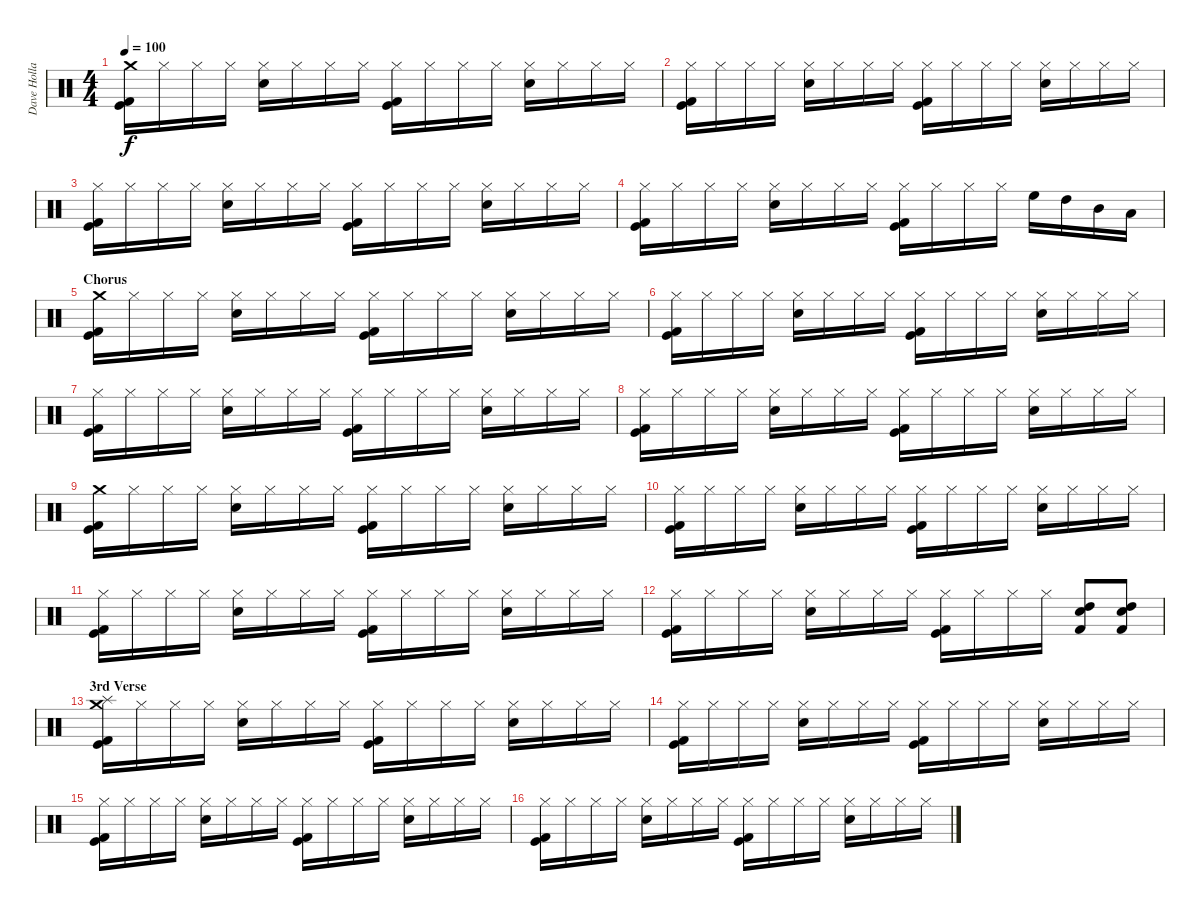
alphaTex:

\track ("Dave Holland" "Dave Holla") {instrument percussion}
\staff {score}
\articulation defaults
\ts (4 4)
\tempo 100
\clef neutral
\ks c
("Crash medium (hit)" "Kick (hit)" "Kick (hit) 2").16{dy f} "Hi-Hat (closed)".16 "Hi-Hat (closed)".16 "Hi-Hat (closed)".16 ("Hi-Hat (closed)" "Electric Snare (hit)").16 "Hi-Hat (closed)".16 "Hi-Hat (closed)".16 "Hi-Hat (closed)".16 ("Hi-Hat (closed)" "Kick (hit)" "Kick (hit) 2").16 "Hi-Hat (closed)".16 "Hi-Hat (closed)".16 "Hi-Hat (closed)".16 ("Hi-Hat (closed)" "Electric Snare (hit)").16 "Hi-Hat (closed)".16 "Hi-Hat (closed)".16 "Hi-Hat (closed)".16 |
("Hi-Hat (closed)" "Kick (hit)" "Kick (hit) 2").16 "Hi-Hat (closed)".16 "Hi-Hat (closed)".16 "Hi-Hat (closed)".16 ("Hi-Hat (closed)" "Electric Snare (hit)").16 "Hi-Hat (closed)".16 "Hi-Hat (closed)".16 "Hi-Hat (closed)".16 ("Hi-Hat (closed)" "Kick (hit)" "Kick (hit) 2").16 "Hi-Hat (closed)".16 "Hi-Hat (closed)".16 "Hi-Hat (closed)".16 ("Hi-Hat (closed)" "Electric Snare (hit)").16 "Hi-Hat (closed)".16 "Hi-Hat (closed)".16 "Hi-Hat (closed)".16 |
("Hi-Hat (closed)" "Kick (hit)" "Kick (hit) 2").16 "Hi-Hat (closed)".16 "Hi-Hat (closed)".16 "Hi-Hat (closed)".16 ("Hi-Hat (closed)" "Electric Snare (hit)").16 "Hi-Hat (closed)".16 "Hi-Hat (closed)".16 "Hi-Hat (closed)".16 ("Hi-Hat (closed)" "Kick (hit)" "Kick (hit) 2").16 "Hi-Hat (closed)".16 "Hi-Hat (closed)".16 "Hi-Hat (closed)".16 ("Hi-Hat (closed)" "Electric Snare (hit)").16 "Hi-Hat (closed)".16 "Hi-Hat (closed)".16 "Hi-Hat (closed)".16 |
("Hi-Hat (closed)" "Kick (hit)" "Kick (hit) 2").16 "Hi-Hat (closed)".16 "Hi-Hat (closed)".16 "Hi-Hat (closed)".16 ("Hi-Hat (closed)" "Electric Snare (hit)").16 "Hi-Hat (closed)".16 "Hi-Hat (closed)".16 "Hi-Hat (closed)".16 ("Hi-Hat (closed)" "Kick (hit)" "Kick (hit) 2").16 "Hi-Hat (closed)".16 "Hi-Hat (closed)".16 "Hi-Hat (closed)".16 "High Floor Tom (hit)".16 "High Tom (hit)".16 "Mid Tom (hit)".16 "Low Tom (hit)".16 |
\section ("" "Chorus")
("Crash medium (hit)" "Kick (hit)" "Kick (hit) 2").16 "Hi-Hat (closed)".16 "Hi-Hat (closed)".16 "Hi-Hat (closed)".16 ("Hi-Hat (closed)" "Electric Snare (hit)").16 "Hi-Hat (closed)".16 "Hi-Hat (closed)".16 "Hi-Hat (closed)".16 ("Hi-Hat (closed)" "Kick (hit)" "Kick (hit) 2").16 "Hi-Hat (closed)".16 "Hi-Hat (closed)".16 "Hi-Hat (closed)".16 ("Hi-Hat (closed)" "Electric Snare (hit)").16 "Hi-Hat (closed)".16 "Hi-Hat (closed)".16 "Hi-Hat (closed)".16 |
("Hi-Hat (closed)" "Kick (hit)" "Kick (hit) 2").16 "Hi-Hat (closed)".16 "Hi-Hat (closed)".16 "Hi-Hat (closed)".16 ("Hi-Hat (closed)" "Electric Snare (hit)").16 "Hi-Hat (closed)".16 "Hi-Hat (closed)".16 "Hi-Hat (closed)".16 ("Hi-Hat (closed)" "Kick (hit)" "Kick (hit) 2").16 "Hi-Hat (closed)".16 "Hi-Hat (closed)".16 "Hi-Hat (closed)".16 ("Hi-Hat (closed)" "Electric Snare (hit)").16 "Hi-Hat (closed)".16 "Hi-Hat (closed)".16 "Hi-Hat (closed)".16 |
("Hi-Hat (closed)" "Kick (hit)" "Kick (hit) 2").16 "Hi-Hat (closed)".16 "Hi-Hat (closed)".16 "Hi-Hat (closed)".16 ("Hi-Hat (closed)" "Electric Snare (hit)").16 "Hi-Hat (closed)".16 "Hi-Hat (closed)".16 "Hi-Hat (closed)".16 ("Hi-Hat (closed)" "Kick (hit)" "Kick (hit) 2").16 "Hi-Hat (closed)".16 "Hi-Hat (closed)".16 "Hi-Hat (closed)".16 ("Hi-Hat (closed)" "Electric Snare (hit)").16 "Hi-Hat (closed)".16 "Hi-Hat (closed)".16 "Hi-Hat (closed)".16 |
("Hi-Hat (closed)" "Kick (hit)" "Kick (hit) 2").16 "Hi-Hat (closed)".16 "Hi-Hat (closed)".16 "Hi-Hat (closed)".16 ("Hi-Hat (closed)" "Electric Snare (hit)").16 "Hi-Hat (closed)".16 "Hi-Hat (closed)".16 "Hi-Hat (closed)".16 ("Hi-Hat (closed)" "Kick (hit)" "Kick (hit) 2").16 "Hi-Hat (closed)".16 "Hi-Hat (closed)".16 "Hi-Hat (closed)".16 ("Hi-Hat (closed)" "Electric Snare (hit)").16 "Hi-Hat (closed)".16 "Hi-Hat (closed)".16 "Hi-Hat (closed)".16 |
("Crash medium (hit)" "Kick (hit)" "Kick (hit) 2").16 "Hi-Hat (closed)".16 "Hi-Hat (closed)".16 "Hi-Hat (closed)".16 ("Hi-Hat (closed)" "Electric Snare (hit)").16 "Hi-Hat (closed)".16 "Hi-Hat (closed)".16 "Hi-Hat (closed)".16 ("Hi-Hat (closed)" "Kick (hit)" "Kick (hit) 2").16 "Hi-Hat (closed)".16 "Hi-Hat (closed)".16 "Hi-Hat (closed)".16 ("Hi-Hat (closed)" "Electric Snare (hit)").16 "Hi-Hat (closed)".16 "Hi-Hat (closed)".16 "Hi-Hat (closed)".16 |
("Hi-Hat (closed)" "Kick (hit)" "Kick (hit) 2").16 "Hi-Hat (closed)".16 "Hi-Hat (closed)".16 "Hi-Hat (closed)".16 ("Hi-Hat (closed)" "Electric Snare (hit)").16 "Hi-Hat (closed)".16 "Hi-Hat (closed)".16 "Hi-Hat (closed)".16 ("Hi-Hat (closed)" "Kick (hit)" "Kick (hit) 2").16 "Hi-Hat (closed)".16 "Hi-Hat (closed)".16 "Hi-Hat (closed)".16 ("Hi-Hat (closed)" "Electric Snare (hit)").16 "Hi-Hat (closed)".16 "Hi-Hat (closed)".16 "Hi-Hat (closed)".16 |
("Hi-Hat (closed)" "Kick (hit)" "Kick (hit) 2").16 "Hi-Hat (closed)".16 "Hi-Hat (closed)".16 "Hi-Hat (closed)".16 ("Hi-Hat (closed)" "Electric Snare (hit)").16 "Hi-Hat (closed)".16 "Hi-Hat (closed)".16 "Hi-Hat (closed)".16 ("Hi-Hat (closed)" "Kick (hit)" "Kick (hit) 2").16 "Hi-Hat (closed)".16 "Hi-Hat (closed)".16 "Hi-Hat (closed)".16 ("Hi-Hat (closed)" "Electric Snare (hit)").16 "Hi-Hat (closed)".16 "Hi-Hat (closed)".16 "Hi-Hat (closed)".16 |
("Hi-Hat (closed)" "Kick (hit)" "Kick (hit) 2").16 "Hi-Hat (closed)".16 "Hi-Hat (closed)".16 "Hi-Hat (closed)".16 ("Hi-Hat (closed)" "Electric Snare (hit)").16 "Hi-Hat (closed)".16 "Hi-Hat (closed)".16 "Hi-Hat (closed)".16 ("Hi-Hat (closed)" "Kick (hit)" "Kick (hit) 2").16 "Hi-Hat (closed)".16 "Hi-Hat (closed)".16 "Hi-Hat (closed)".16 ("High Tom (hit)" "Electric Snare (hit)" "Kick (hit) 2").8 ("High Tom (hit)" "Electric Snare (hit)" "Kick (hit) 2").8 |
\section ("" "3rd Verse")
("Crash medium (hit)" "Splash (hit)" "Kick (hit)" "Kick (hit) 2").16 "Hi-Hat (closed)".16 "Hi-Hat (closed)".16 "Hi-Hat (closed)".16 ("Hi-Hat (closed)" "Electric Snare (hit)").16 "Hi-Hat (closed)".16 "Hi-Hat (closed)".16 "Hi-Hat (closed)".16 ("Hi-Hat (closed)" "Kick (hit)" "Kick (hit) 2").16 "Hi-Hat (closed)".16 "Hi-Hat (closed)".16 "Hi-Hat (closed)".16 ("Hi-Hat (closed)" "Electric Snare (hit)").16 "Hi-Hat (closed)".16 "Hi-Hat (closed)".16 "Hi-Hat (closed)".16 |
("Hi-Hat (closed)" "Kick (hit)" "Kick (hit) 2").16 "Hi-Hat (closed)".16 "Hi-Hat (closed)".16 "Hi-Hat (closed)".16 ("Hi-Hat (closed)" "Electric Snare (hit)").16 "Hi-Hat (closed)".16 "Hi-Hat (closed)".16 "Hi-Hat (closed)".16 ("Hi-Hat (closed)" "Kick (hit)" "Kick (hit) 2").16 "Hi-Hat (closed)".16 "Hi-Hat (closed)".16 "Hi-Hat (closed)".16 ("Hi-Hat (closed)" "Electric Snare (hit)").16 "Hi-Hat (closed)".16 "Hi-Hat (closed)".16 "Hi-Hat (closed)".16 |
("Hi-Hat (closed)" "Kick (hit)" "Kick (hit) 2").16 "Hi-Hat (closed)".16 "Hi-Hat (closed)".16 "Hi-Hat (closed)".16 ("Hi-Hat (closed)" "Electric Snare (hit)").16 "Hi-Hat (closed)".16 "Hi-Hat (closed)".16 "Hi-Hat (closed)".16 ("Hi-Hat (closed)" "Kick (hit)" "Kick (hit) 2").16 "Hi-Hat (closed)".16 "Hi-Hat (closed)".16 "Hi-Hat (closed)".16 ("Hi-Hat (closed)" "Electric Snare (hit)").16 "Hi-Hat (closed)".16 "Hi-Hat (closed)".16 "Hi-Hat (closed)".16 |
("Hi-Hat (closed)" "Kick (hit)" "Kick (hit) 2").16 "Hi-Hat (closed)".16 "Hi-Hat (closed)".16 "Hi-Hat (closed)".16 ("Hi-Hat (closed)" "Electric Snare (hit)").16 "Hi-Hat (closed)".16 "Hi-Hat (closed)".16 "Hi-Hat (closed)".16 ("Hi-Hat (closed)" "Kick (hit)" "Kick (hit) 2").16 "Hi-Hat (closed)".16 "Hi-Hat (closed)".16 "Hi-Hat (closed)".16 ("Hi-Hat (closed)" "Electric Snare (hit)").16 "Hi-Hat (closed)".16 "Hi-Hat (closed)".16 "Hi-Hat (closed)".16
